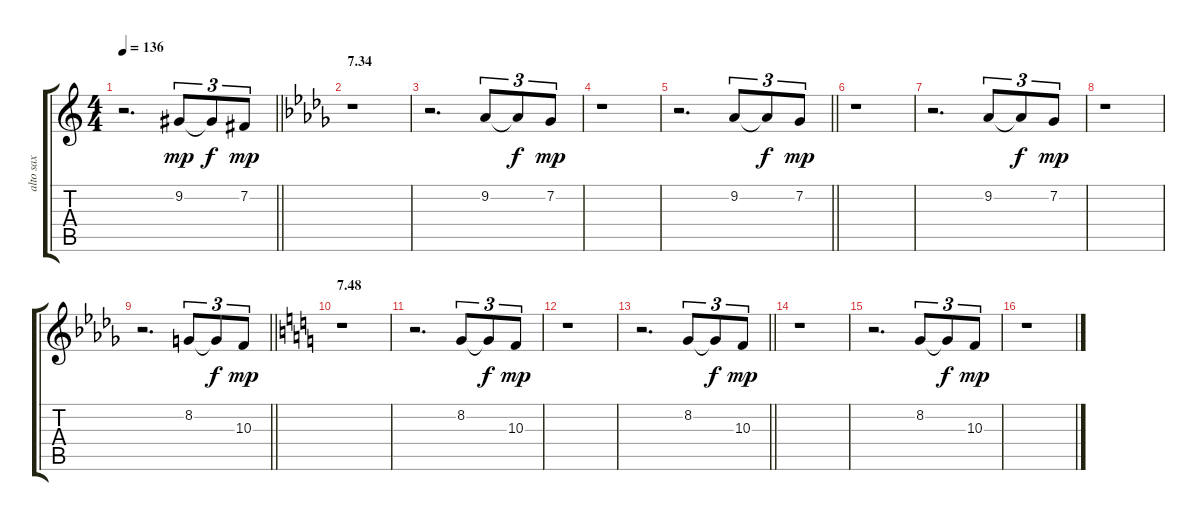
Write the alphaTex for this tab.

\track ("alto sax" "alto sax") {instrument altosax}
\staff {score tabs}
\tuning (E4 B3 G3 D3 A2 E2) {hide}
\ts (4 4)
\tempo 136
\clef g2
\barLineRight lightlight
\ks c
r.2{d dy mp} 9.2.8{tu (3 2)} 9.2{t}.8{tu (3 2) dy f} 7.2.8{tu (3 2) dy mp} |
\section ("" "7.34")
\ks db
r.1 |
r.2{d} 9.2.8{tu (3 2)} 9.2{t}.8{tu (3 2) dy f} 7.2.8{tu (3 2) dy mp} |
r.1 |
\barLineRight lightlight
r.2{d} 9.2.8{tu (3 2)} 9.2{t}.8{tu (3 2) dy f} 7.2.8{tu (3 2) dy mp} |
r.1 |
r.2{d} 9.2.8{tu (3 2)} 9.2{t}.8{tu (3 2) dy f} 7.2.8{tu (3 2) dy mp} |
r.1 |
\barLineRight lightlight
r.2{d} 8.2.8{tu (3 2)} 8.2{t}.8{tu (3 2) dy f} 10.3.8{tu (3 2) dy mp} |
\section ("" "7.48")
\ks c
r.1 |
r.2{d} 8.2.8{tu (3 2)} 8.2{t}.8{tu (3 2) dy f} 10.3.8{tu (3 2) dy mp} |
r.1 |
\barLineRight lightlight
r.2{d} 8.2.8{tu (3 2)} 8.2{t}.8{tu (3 2) dy f} 10.3.8{tu (3 2) dy mp} |
r.1 |
r.2{d} 8.2.8{tu (3 2)} 8.2{t}.8{tu (3 2) dy f} 10.3.8{tu (3 2) dy mp} |
r.1
